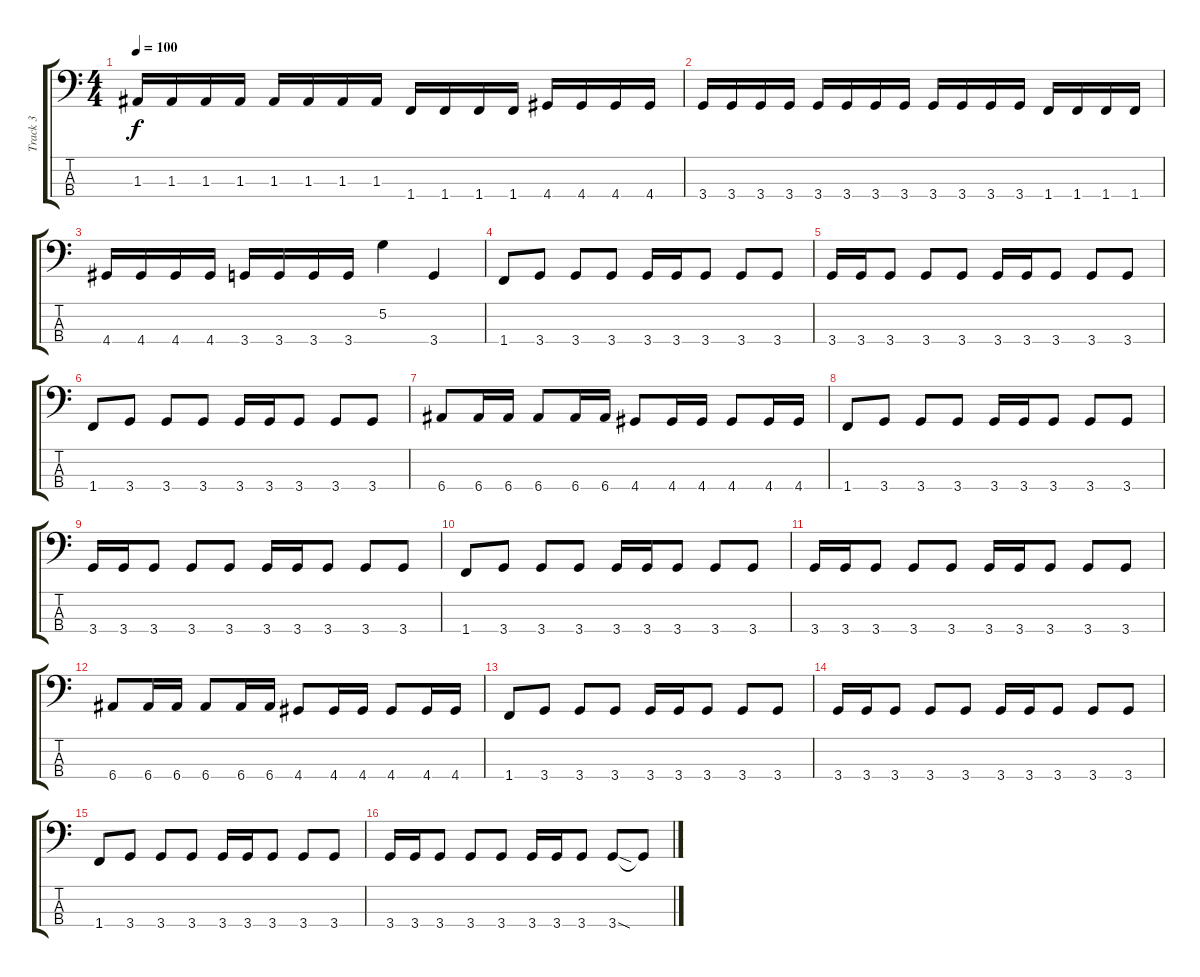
\track ("Track 3" "Track 3") {instrument electricbassfinger}
\staff {score tabs}
\tuning (G2 D2 A1 E1) {hide}
\ts (4 4)
\tempo 100
\clef f4
\ks c
1.3.16{dy f} 1.3.16 1.3.16 1.3.16 1.3.16 1.3.16 1.3.16 1.3.16 1.4.16 1.4.16 1.4.16 1.4.16 4.4.16 4.4.16 4.4.16 4.4.16 |
3.4.16 3.4.16 3.4.16 3.4.16 3.4.16 3.4.16 3.4.16 3.4.16 3.4.16 3.4.16 3.4.16 3.4.16 1.4.16 1.4.16 1.4.16 1.4.16 |
4.4.16 4.4.16 4.4.16 4.4.16 3.4.16 3.4.16 3.4.16 3.4.16 5.2.4 3.4.4 |
1.4.8 3.4.8 3.4.8 3.4.8 3.4.16 3.4.16 3.4.8 3.4.8 3.4.8 |
3.4.16 3.4.16 3.4.8 3.4.8 3.4.8 3.4.16 3.4.16 3.4.8 3.4.8 3.4.8 |
1.4.8 3.4.8 3.4.8 3.4.8 3.4.16 3.4.16 3.4.8 3.4.8 3.4.8 |
6.4.8 6.4.16 6.4.16 6.4.8 6.4.16 6.4.16 4.4.8 4.4.16 4.4.16 4.4.8 4.4.16 4.4.16 |
1.4.8 3.4.8 3.4.8 3.4.8 3.4.16 3.4.16 3.4.8 3.4.8 3.4.8 |
3.4.16 3.4.16 3.4.8 3.4.8 3.4.8 3.4.16 3.4.16 3.4.8 3.4.8 3.4.8 |
1.4.8 3.4.8 3.4.8 3.4.8 3.4.16 3.4.16 3.4.8 3.4.8 3.4.8 |
3.4.16 3.4.16 3.4.8 3.4.8 3.4.8 3.4.16 3.4.16 3.4.8 3.4.8 3.4.8 |
6.4.8 6.4.16 6.4.16 6.4.8 6.4.16 6.4.16 4.4.8 4.4.16 4.4.16 4.4.8 4.4.16 4.4.16 |
1.4.8 3.4.8 3.4.8 3.4.8 3.4.16 3.4.16 3.4.8 3.4.8 3.4.8 |
3.4.16 3.4.16 3.4.8 3.4.8 3.4.8 3.4.16 3.4.16 3.4.8 3.4.8 3.4.8 |
1.4.8 3.4.8 3.4.8 3.4.8 3.4.16 3.4.16 3.4.8 3.4.8 3.4.8 |
3.4.16 3.4.16 3.4.8 3.4.8 3.4.8 3.4.16 3.4.16 3.4.8 3.4{sod}.8 3.4{t}.8
